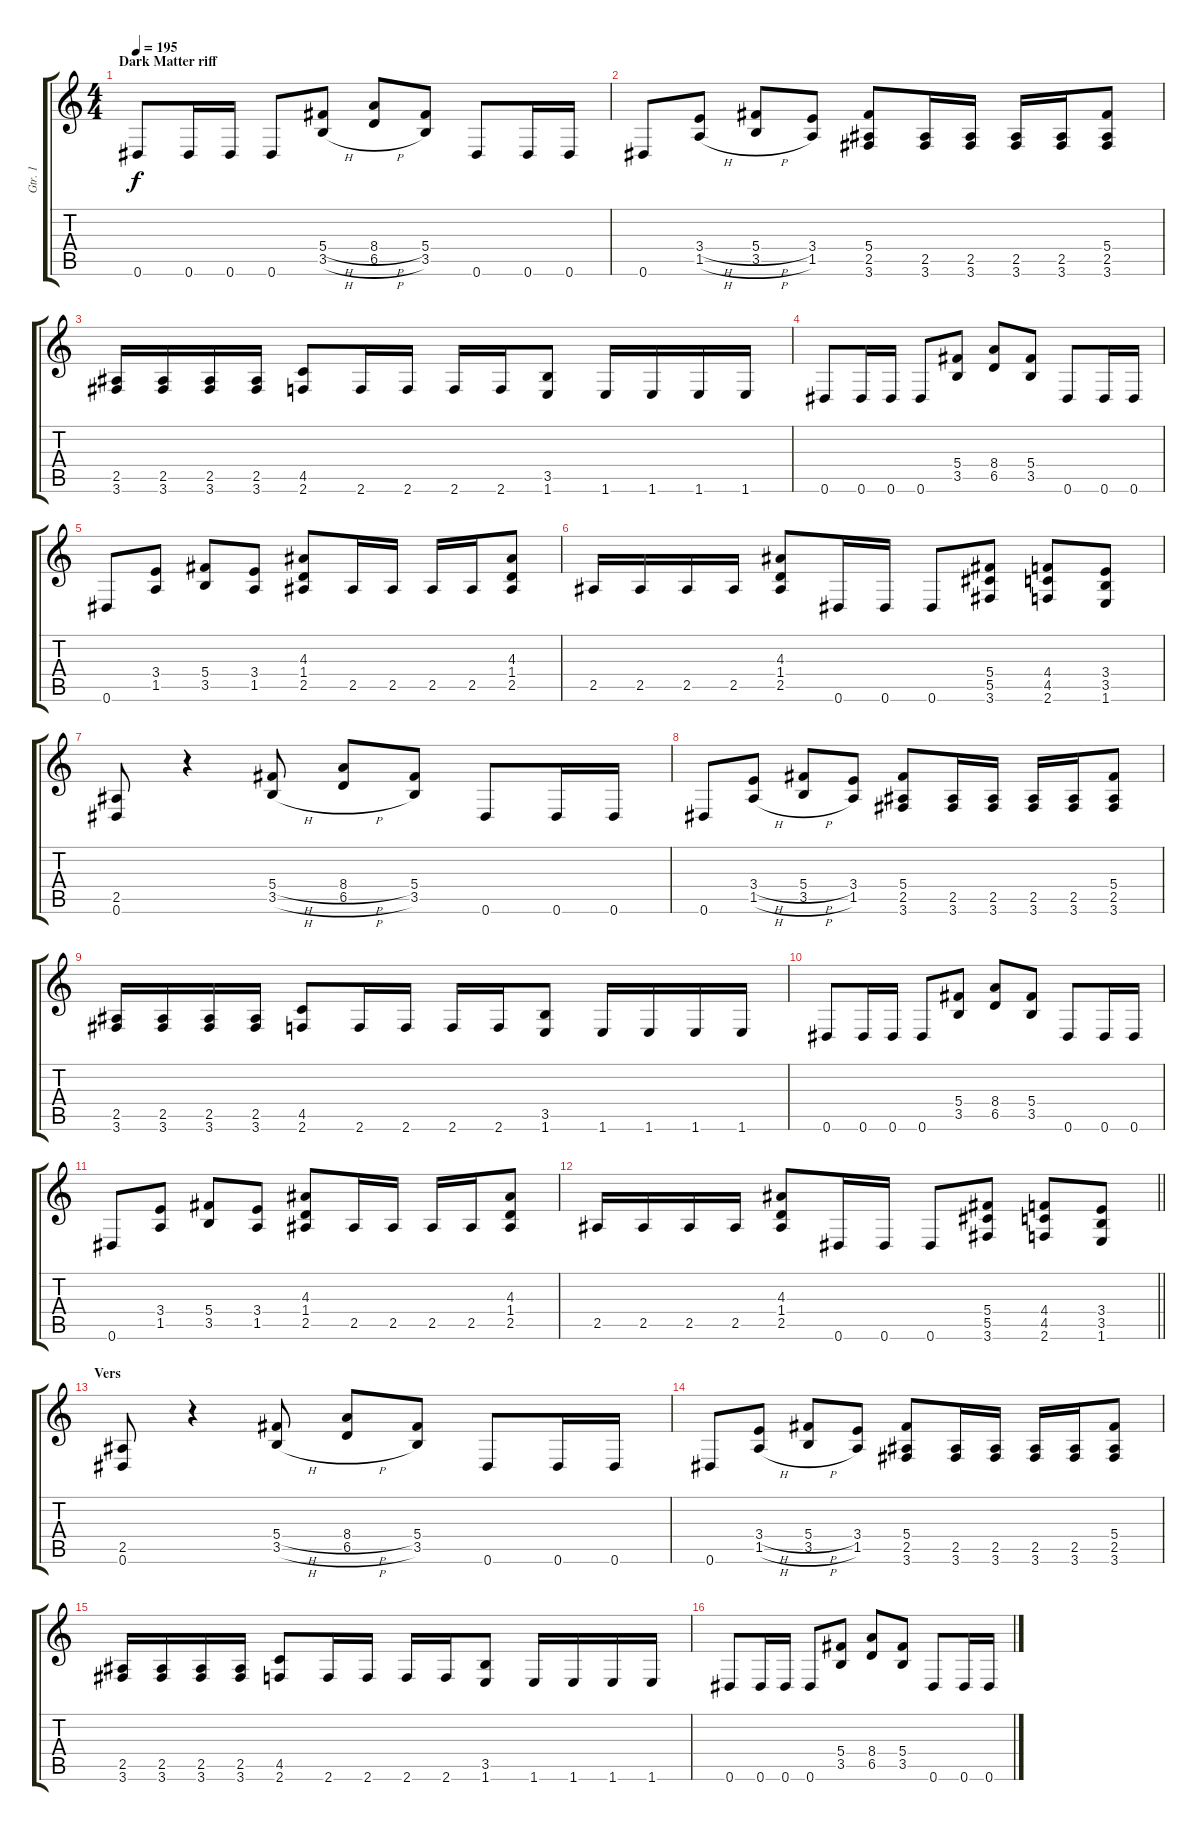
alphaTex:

\track ("Gtr. 1" "Gtr. 1") {instrument distortionguitar}
\staff {score tabs}
\tuning (Eb4 Bb3 Gb3 Db3 Ab2 Eb2) {hide}
\ts (4 4)
\section ("" "Dark Matter riff")
\tempo 195
\clef g2
\ks c
0.6.8{dy f} 0.6.16 0.6.16 0.6.8 (5.4{h} 3.5{h}).8 (8.4{h} 6.5{h}).8 (5.4 3.5).8 0.6.8 0.6.16 0.6.16 |
0.6.8 (3.4{h} 1.5{h}).8 (5.4{h} 3.5{h}).8 (3.4 1.5).8 (5.4 2.5 3.6).8 (2.5 3.6).16 (2.5 3.6).16 (2.5 3.6).16 (2.5 3.6).16 (5.4 2.5 3.6).8 |
(2.5 3.6).16 (2.5 3.6).16 (2.5 3.6).16 (2.5 3.6).16 (4.5 2.6).8 2.6.16 2.6.16 2.6.16 2.6.16 (3.5 1.6).8 1.6.16 1.6.16 1.6.16 1.6.16 |
0.6.8 0.6.16 0.6.16 0.6.8 (5.4 3.5).8 (8.4 6.5).8 (5.4 3.5).8 0.6.8 0.6.16 0.6.16 |
0.6.8 (3.4 1.5).8 (5.4 3.5).8 (3.4 1.5).8 (4.3 1.4 2.5).8 2.5.16 2.5.16 2.5.16 2.5.16 (4.3 1.4 2.5).8 |
2.5.16 2.5.16 2.5.16 2.5.16 (4.3 1.4 2.5).8 0.6.16 0.6.16 0.6.8 (5.4 5.5 3.6).8 (4.4 4.5 2.6).8 (3.4 3.5 1.6).8 |
(2.5 0.6).8 r.4 (5.4{h} 3.5{h}).8 (8.4{h} 6.5{h}).8 (5.4 3.5).8 0.6.8 0.6.16 0.6.16 |
0.6.8 (3.4{h} 1.5{h}).8 (5.4{h} 3.5{h}).8 (3.4 1.5).8 (5.4 2.5 3.6).8 (2.5 3.6).16 (2.5 3.6).16 (2.5 3.6).16 (2.5 3.6).16 (5.4 2.5 3.6).8 |
(2.5 3.6).16 (2.5 3.6).16 (2.5 3.6).16 (2.5 3.6).16 (4.5 2.6).8 2.6.16 2.6.16 2.6.16 2.6.16 (3.5 1.6).8 1.6.16 1.6.16 1.6.16 1.6.16 |
0.6.8 0.6.16 0.6.16 0.6.8 (5.4 3.5).8 (8.4 6.5).8 (5.4 3.5).8 0.6.8 0.6.16 0.6.16 |
0.6.8 (3.4 1.5).8 (5.4 3.5).8 (3.4 1.5).8 (4.3 1.4 2.5).8 2.5.16 2.5.16 2.5.16 2.5.16 (4.3 1.4 2.5).8 |
\barLineRight lightlight
2.5.16 2.5.16 2.5.16 2.5.16 (4.3 1.4 2.5).8 0.6.16 0.6.16 0.6.8 (5.4 5.5 3.6).8 (4.4 4.5 2.6).8 (3.4 3.5 1.6).8 |
\section ("" "Vers")
(2.5 0.6).8 r.4 (5.4{h} 3.5{h}).8 (8.4{h} 6.5{h}).8 (5.4 3.5).8 0.6.8 0.6.16 0.6.16 |
0.6.8 (3.4{h} 1.5{h}).8 (5.4{h} 3.5{h}).8 (3.4 1.5).8 (5.4 2.5 3.6).8 (2.5 3.6).16 (2.5 3.6).16 (2.5 3.6).16 (2.5 3.6).16 (5.4 2.5 3.6).8 |
(2.5 3.6).16 (2.5 3.6).16 (2.5 3.6).16 (2.5 3.6).16 (4.5 2.6).8 2.6.16 2.6.16 2.6.16 2.6.16 (3.5 1.6).8 1.6.16 1.6.16 1.6.16 1.6.16 |
0.6.8 0.6.16 0.6.16 0.6.8 (5.4 3.5).8 (8.4 6.5).8 (5.4 3.5).8 0.6.8 0.6.16 0.6.16
